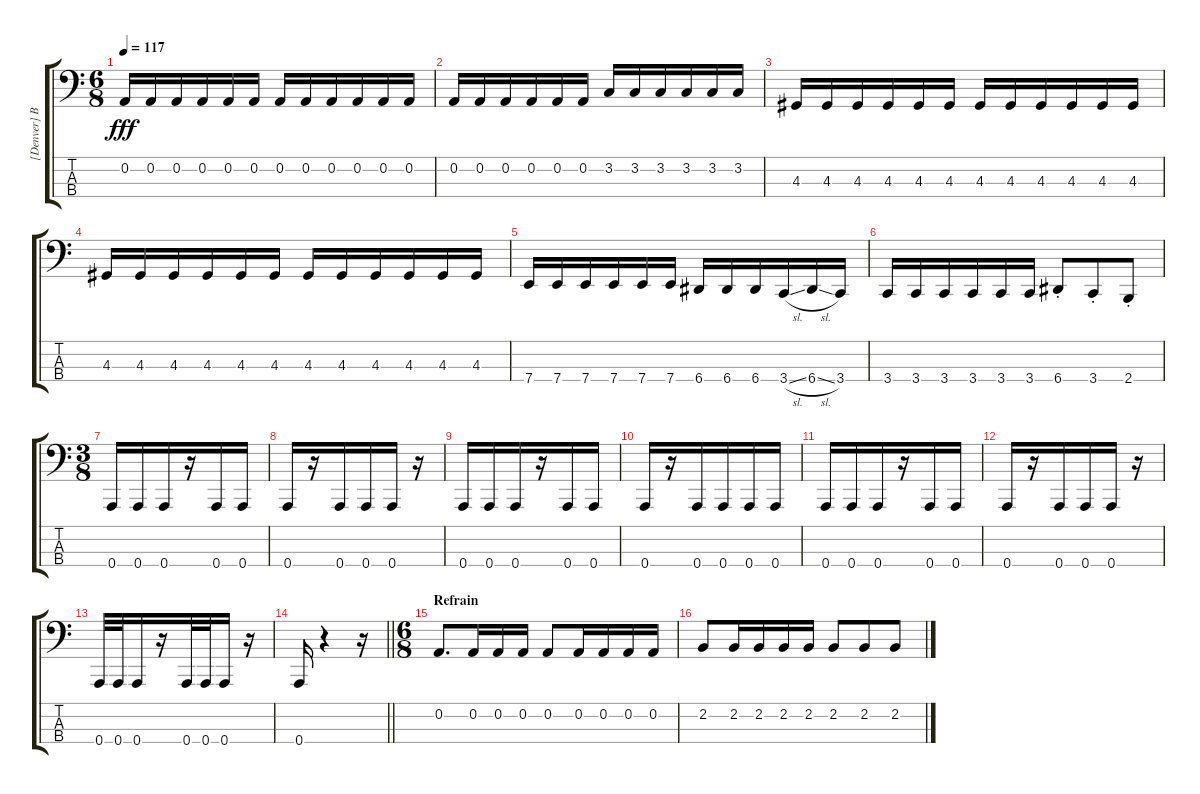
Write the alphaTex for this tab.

\track ("[Denver] Bass Guitar " "[Denver] B") {instrument electricbassfinger}
\staff {score tabs}
\tuning (D2 A1 E1 A0) {hide}
\ts (6 8)
\tempo 117
\clef f4
\ks c
0.2.16{dy fff} 0.2.16 0.2.16 0.2.16 0.2.16 0.2.16 0.2.16 0.2.16 0.2.16 0.2.16 0.2.16 0.2.16 |
0.2.16 0.2.16 0.2.16 0.2.16 0.2.16 0.2.16 3.2.16 3.2.16 3.2.16 3.2.16 3.2.16 3.2.16 |
4.3.16 4.3.16 4.3.16 4.3.16 4.3.16 4.3.16 4.3.16 4.3.16 4.3.16 4.3.16 4.3.16 4.3.16 |
4.3.16 4.3.16 4.3.16 4.3.16 4.3.16 4.3.16 4.3.16 4.3.16 4.3.16 4.3.16 4.3.16 4.3.16 |
7.4.16 7.4.16 7.4.16 7.4.16 7.4.16 7.4.16 6.4.16 6.4.16 6.4.16 3.4{sl}.16 6.4{sl}.16 3.4.16 |
3.4.16 3.4.16 3.4.16 3.4.16 3.4.16 3.4.16 6.4{st}.8 3.4{st}.8 2.4{st}.8 |
\ts (3 8)
0.4.16 0.4.16 0.4.16 r.16 0.4.16 0.4.16 |
0.4.16 r.16 0.4.16 0.4.16 0.4.16 r.16 |
0.4.16{balance 4} 0.4.16 0.4.16 r.16 0.4.16{balance 12} 0.4.16 |
0.4.16 r.16 0.4.16{balance 8} 0.4.16 0.4.16 0.4.16 |
0.4.16 0.4.16 0.4.16 r.16 0.4.16 0.4.16 |
0.4.16 r.16 0.4.16 0.4.16 0.4.16 r.16 |
0.4.32 0.4.32 0.4.16 r.16 0.4.32 0.4.32 0.4.16 r.16 |
\barLineRight lightlight
0.4.16 r.4 r.16 |
\ts (6 8)
\section ("" "Refrain ")
0.2.8{d} 0.2.16 0.2.16 0.2.16 0.2.8 0.2.16 0.2.16 0.2.16 0.2.16 |
2.2.8 2.2.16 2.2.16 2.2.16 2.2.16 2.2.8 2.2.8 2.2.8
